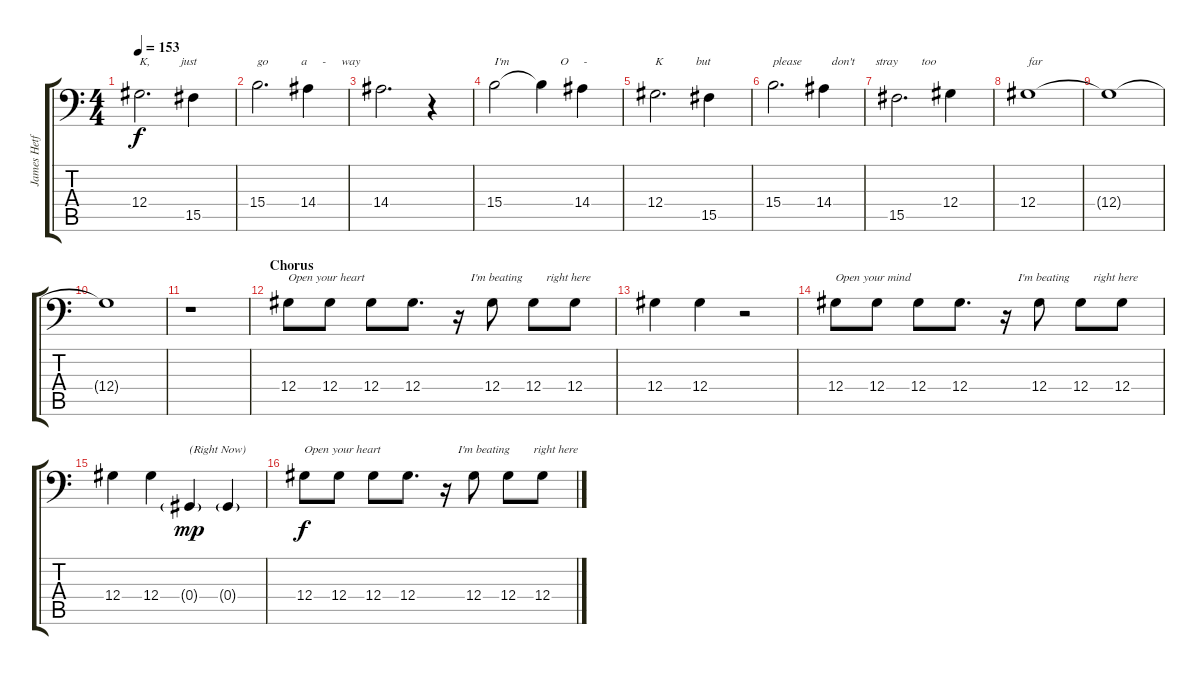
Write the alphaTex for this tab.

\track ("James Hetfield (Vocals)" "James Hetf") {instrument lead8bassandlead}
\staff {score tabs}
\tuning (Bb3 F3 Db3 Ab2 Eb2 Ab1) {hide}
\ts (4 4)
\tempo 153
\clef f4
\ks c
12.4.2{d txt "K,          just" dy f} 15.5.4 |
15.4.2{d txt "go           a     -     way"} 14.4.4 |
14.4.2{d} r.4 |
15.4.2{txt "I'm                 O     -    "} 15.4{t}.4 14.4.4 |
12.4.2{d txt "K           but"} 15.5.4 |
15.4.2{d txt "please          don't       stray        too"} 14.4.4 |
15.5.2{d} 12.4.4 |
12.4.1{txt "far"} |
12.4{t}.1 |
12.4{t}.1 |
r.1 |
\section ("" "Chorus")
12.4.8{txt "Open your heart"} 12.4.8 12.4.8 12.4.8{d} r.16{txt "    I'm beating        right here"} 12.4.8 12.4.8 12.4.8 |
12.4.4 12.4.4 r.2 |
12.4.8{txt "Open your mind"} 12.4.8 12.4.8 12.4.8{d} r.16{txt "    I'm beating        right here"} 12.4.8 12.4.8 12.4.8 |
12.4.4 12.4.4 0.4{g}.4{txt "(Right Now)" dy mp} 0.4{g}.4 |
12.4.8{txt "Open your heart" dy f} 12.4.8 12.4.8 12.4.8{d} r.16{txt "    I'm beating        right here"} 12.4.8 12.4.8 12.4.8
